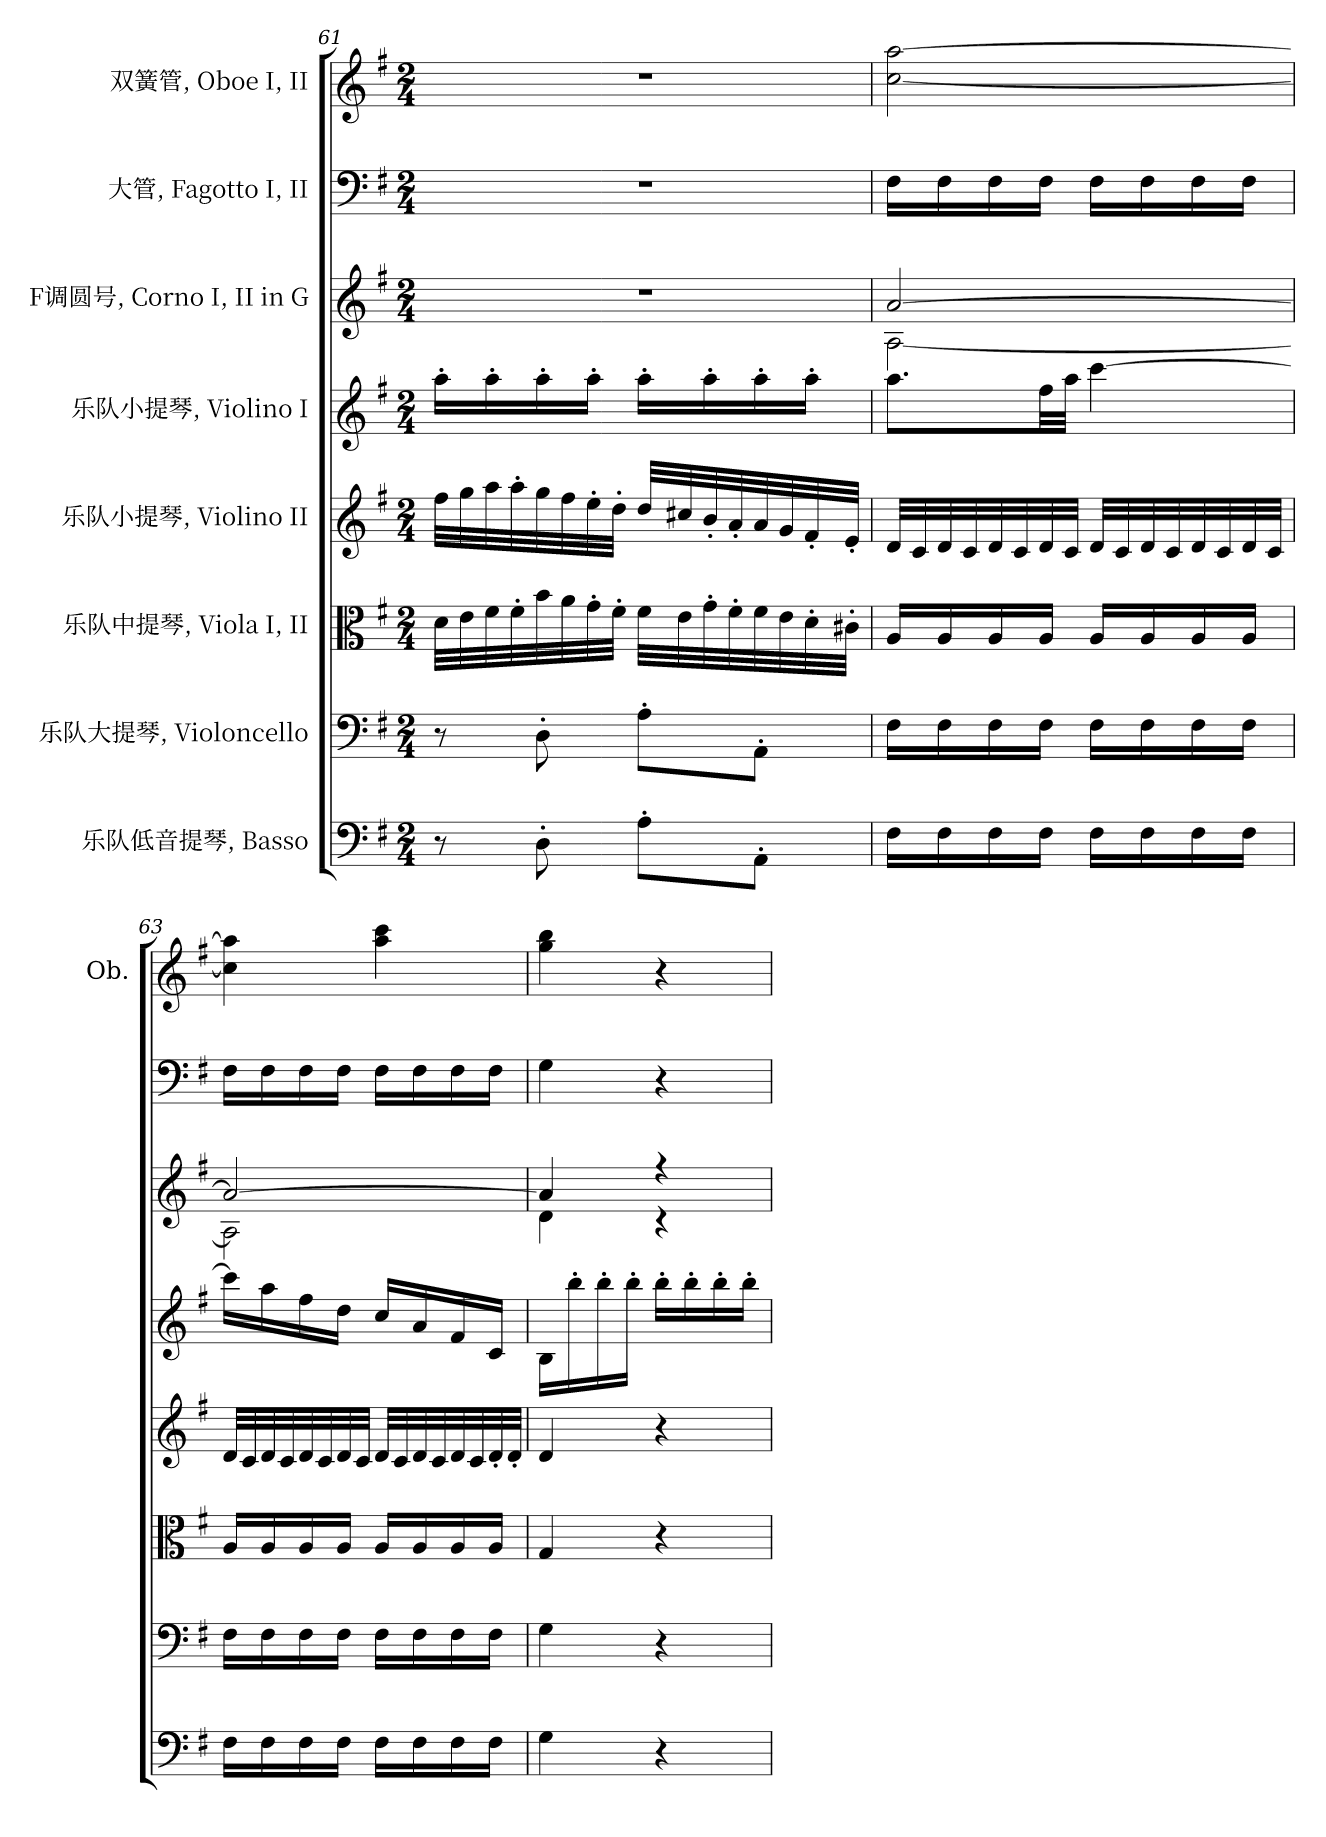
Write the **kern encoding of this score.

**kern	**kern	**kern	**kern	**kern	**kern	**kern	**kern
*part8	*part7	*part6	*part5	*part4	*part3	*part2	*part1
*staff8	*staff7	*staff6	*staff5	*staff4	*staff3	*staff2	*staff1
*I"乐队低音提琴, Basso	*I"乐队大提琴, Violoncello	*I"乐队中提琴, Viola I, II	*I"乐队小提琴, Violino II	*I"乐队小提琴, Violino I	*I"F调圆号, Corno I, II in G	*I"大管, Fagotto I, II	*I"双簧管, Oboe I, II
*	*	*	*	*	*	*	*I'Ob.
*clefF4	*clefF4	*clefC3	*clefG2	*clefG2	*clefG2	*clefF4	*clefG2
*ITrd7c12	*	*	*	*	*ITrd4c7	*	*
*k[f#]	*k[f#]	*k[f#]	*k[f#]	*k[f#]	*k[]	*k[f#]	*k[f#]
*M2/4	*M2/4	*M2/4	*M2/4	*M2/4	*M2/4	*M2/4	*M2/4
=61	=61	=61	=61	=61	=61	=61	=61
8r	8r	32d\LLL	32ff#\LLL	16aa'\LL	2r	2r	2r
.	.	32e\	32gg\	.	.	.	.
.	.	32f#\	32aa\	16aa'\	.	.	.
.	.	32f#'\	32aa'\	.	.	.	.
8DD'\	8D'\	32b\	32gg\	16aa'\	.	.	.
.	.	32a\	32ff#\	.	.	.	.
.	.	32g'\	32ee'\	16aa'\JJ	.	.	.
.	.	32f#'\JJJ	32dd'\JJJ	.	.	.	.
8AA'\L	8A'\L	32f#\LLL	32dd/LLL	16aa'\LL	.	.	.
.	.	32e\	32cc#X/	.	.	.	.
.	.	32g'\	32b'/	16aa'\	.	.	.
.	.	32f#'\	32a'/	.	.	.	.
8AAA'\J	8AA'\J	32f#\	32a/	16aa'\	.	.	.
.	.	32e\	32g/	.	.	.	.
.	.	32d'\	32f#'/	16aa'\JJ	.	.	.
.	.	32c#X'\JJJ	32e'/JJJ	.	.	.	.
!!LO:PB:g=z
=62	=62	=62	=62	=62	=62	=62	=62
*	*	*	*	*	*^	*	*
16FF#\LL	16F#\LL	16A/LL	32d/LLL	8.aa\L	[2d/	[2D\	16F#\LL	[2cc\ [2aa\
.	.	.	32c/	.	.	.	.	.
16FF#\	16F#\	16A/	32d/	.	.	.	16F#\	.
.	.	.	32c/	.	.	.	.	.
16FF#\	16F#\	16A/	32d/	.	.	.	16F#\	.
.	.	.	32c/	.	.	.	.	.
16FF#\JJ	16F#\JJ	16A/JJ	32d/	32ff#\LL	.	.	16F#\JJ	.
.	.	.	32c/JJJ	32aa\JJJ	.	.	.	.
16FF#\LL	16F#\LL	16A/LL	32d/LLL	[4ccc\	.	.	16F#\LL	.
.	.	.	32c/	.	.	.	.	.
16FF#\	16F#\	16A/	32d/	.	.	.	16F#\	.
.	.	.	32c/	.	.	.	.	.
16FF#\	16F#\	16A/	32d/	.	.	.	16F#\	.
.	.	.	32c/	.	.	.	.	.
16FF#\JJ	16F#\JJ	16A/JJ	32d/	.	.	.	16F#\JJ	.
.	.	.	32c/JJJ	.	.	.	.	.
=63	=63	=63	=63	=63	=63	=63	=63	=63
16FF#\LL	16F#\LL	16A/LL	32d/LLL	16ccc\LL]	2d/_	2D\]	16F#\LL	4cc\] 4aa\]
.	.	.	32c/	.	.	.	.	.
16FF#\	16F#\	16A/	32d/	16aa\	.	.	16F#\	.
.	.	.	32c/	.	.	.	.	.
16FF#\	16F#\	16A/	32d/	16ff#\	.	.	16F#\	.
.	.	.	32c/	.	.	.	.	.
16FF#\JJ	16F#\JJ	16A/JJ	32d/	16dd\JJ	.	.	16F#\JJ	.
.	.	.	32c/JJJ	.	.	.	.	.
16FF#\LL	16F#\LL	16A/LL	32d/LLL	16cc/LL	.	.	16F#\LL	4aa\ 4ccc\
.	.	.	32c/	.	.	.	.	.
16FF#\	16F#\	16A/	32d/	16a/	.	.	16F#\	.
.	.	.	32c/	.	.	.	.	.
16FF#\	16F#\	16A/	32d/	16f#/	.	.	16F#\	.
.	.	.	32c/	.	.	.	.	.
16FF#\JJ	16F#\JJ	16A/JJ	32d'/	16c/JJ	.	.	16F#\JJ	.
.	.	.	32d'/JJJ	.	.	.	.	.
=64	=64	=64	=64	=64	=64	=64	=64	=64
4GG\	4G\	4G/	4d/	16B\LL	4d/]	4G\	4G\	4gg\ 4bb\
.	.	.	.	16bb'\	.	.	.	.
.	.	.	.	16bb'\	.	.	.	.
.	.	.	.	16bb'\JJ	.	.	.	.
4r	4r	4r	4r	16bb'\LL	4r	4r	4r	4r
.	.	.	.	16bb'\	.	.	.	.
.	.	.	.	16bb'\	.	.	.	.
.	.	.	.	16bb'\JJ	.	.	.	.
*	*	*	*	*	*v	*v	*	*
=	=	=	=	=	=	=	=
*-	*-	*-	*-	*-	*-	*-	*-
